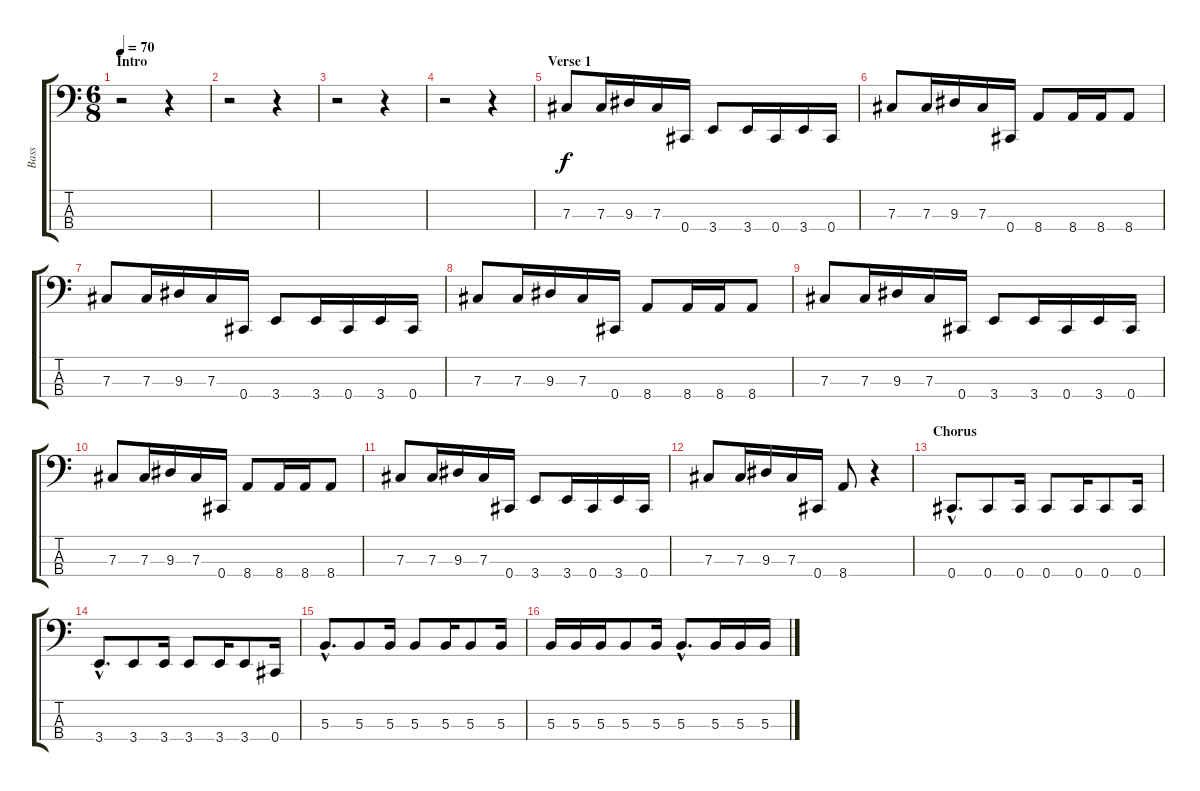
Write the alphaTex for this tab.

\track ("Bass" "Bass") {instrument slapbass1}
\staff {score tabs}
\tuning (E2 B1 Gb1 Db1) {hide}
\ts (6 8)
\section ("" "Intro")
\tempo 70
\clef f4
\ks c
r.2{dy f instrument slapbass1} r.4 |
r.2 r.4 |
r.2 r.4 |
r.2 r.4 |
\section ("" "Verse 1")
7.3.8 7.3.16 9.3.16 7.3.16 0.4.16 3.4.8 3.4.16 0.4.16 3.4.16 0.4.16 |
7.3.8 7.3.16 9.3.16 7.3.16 0.4.16 8.4.8 8.4.16 8.4.16 8.4.8 |
7.3.8 7.3.16 9.3.16 7.3.16 0.4.16 3.4.8 3.4.16 0.4.16 3.4.16 0.4.16 |
7.3.8 7.3.16 9.3.16 7.3.16 0.4.16 8.4.8 8.4.16 8.4.16 8.4.8 |
7.3.8 7.3.16 9.3.16 7.3.16 0.4.16 3.4.8 3.4.16 0.4.16 3.4.16 0.4.16 |
7.3.8 7.3.16 9.3.16 7.3.16 0.4.16 8.4.8 8.4.16 8.4.16 8.4.8 |
7.3.8 7.3.16 9.3.16 7.3.16 0.4.16 3.4.8 3.4.16 0.4.16 3.4.16 0.4.16 |
7.3.8 7.3.16 9.3.16 7.3.16 0.4.16 8.4.8 r.4 |
\section ("" "Chorus")
0.4{hac}.8{d} 0.4.8 0.4.16 0.4.8 0.4.16 0.4.8 0.4.16 |
3.4{hac}.8{d} 3.4.8 3.4.16 3.4.8 3.4.16 3.4.8 0.4.16 |
5.3{hac}.8{d} 5.3.8 5.3.16 5.3.8 5.3.16 5.3.8 5.3.16 |
5.3.16 5.3.16 5.3.16 5.3.8 5.3.16 5.3{hac}.8{d} 5.3.16 5.3.16 5.3.16
